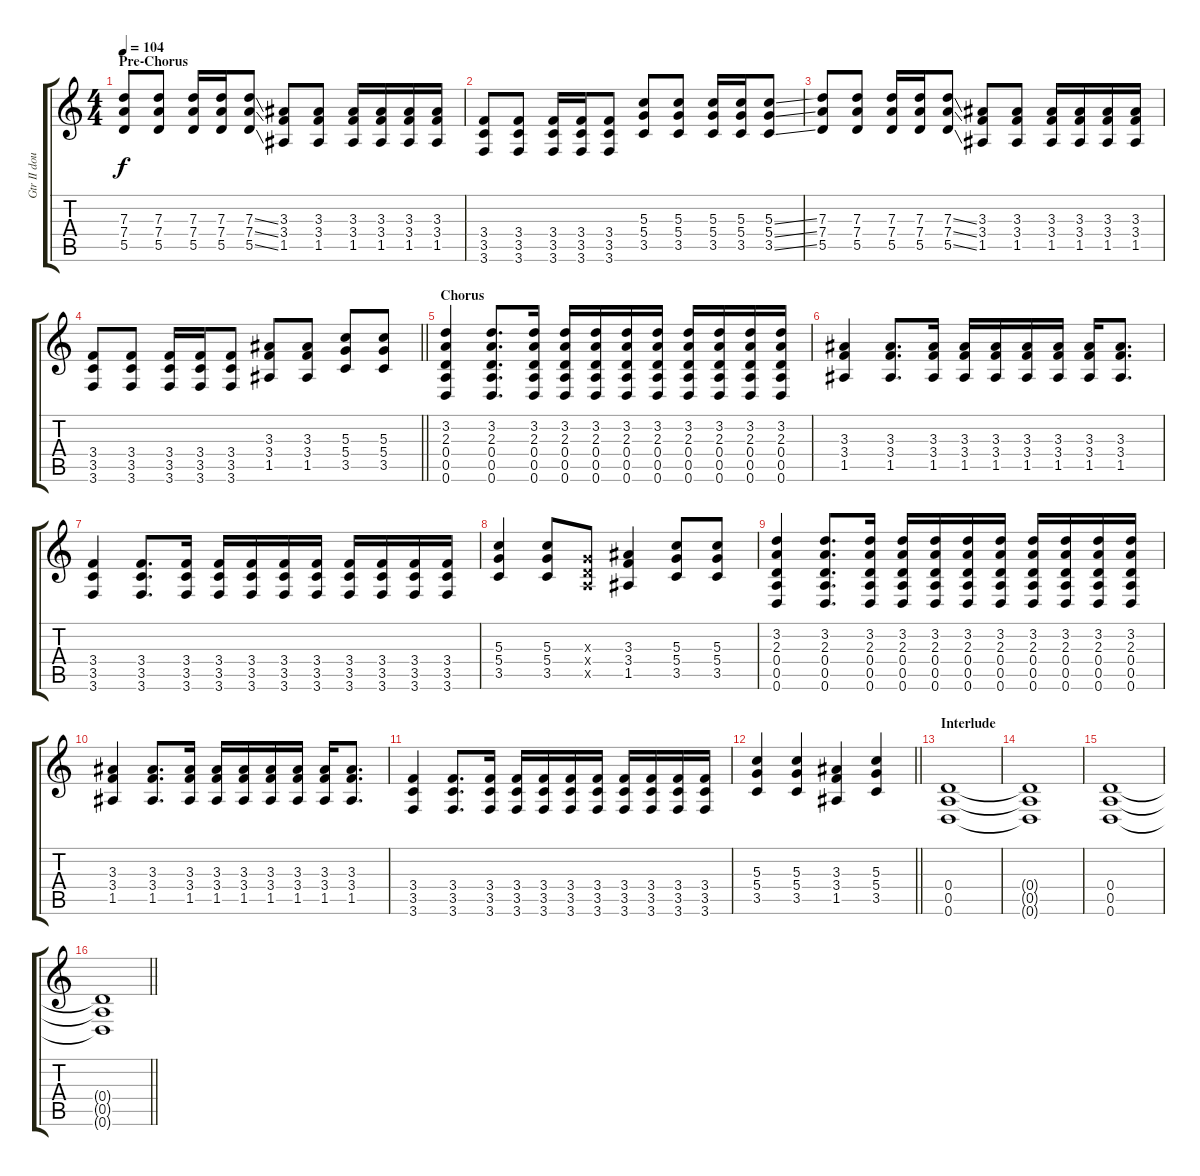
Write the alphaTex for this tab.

\track ("Gtr II doubled" "Gtr II dou") {instrument distortionguitar}
\staff {score tabs}
\tuning (E4 B3 G3 D3 A2 D2) {hide}
\ts (4 4)
\section ("" "Pre-Chorus")
\tempo 104
\clef g2
\ks c
(7.3 7.4 5.5).8{dy f} (7.3 7.4 5.5).8 (7.3 7.4 5.5).16 (7.3 7.4 5.5).16 (7.3{ss} 7.4{ss} 5.5{ss}).8 (3.3 3.4 1.5).8 (3.3 3.4 1.5).8 (3.3 3.4 1.5).16 (3.3 3.4 1.5).16 (3.3 3.4 1.5).16 (3.3 3.4 1.5).16 |
(3.4 3.5 3.6).8 (3.4 3.5 3.6).8 (3.4 3.5 3.6).16 (3.4 3.5 3.6).16 (3.4 3.5 3.6).8 (5.3 5.4 3.5).8 (5.3 5.4 3.5).8 (5.3 5.4 3.5).16 (5.3 5.4 3.5).16 (5.3{ss} 5.4{ss} 3.5{ss}).8 |
(7.3 7.4 5.5).8 (7.3 7.4 5.5).8 (7.3 7.4 5.5).16 (7.3 7.4 5.5).16 (7.3{ss} 7.4{ss} 5.5{ss}).8 (3.3 3.4 1.5).8 (3.3 3.4 1.5).8 (3.3 3.4 1.5).16 (3.3 3.4 1.5).16 (3.3 3.4 1.5).16 (3.3 3.4 1.5).16 |
\barLineRight lightlight
(3.4 3.5 3.6).8 (3.4 3.5 3.6).8 (3.4 3.5 3.6).16 (3.4 3.5 3.6).16 (3.4 3.5 3.6).8 (3.3 3.4 1.5).8 (3.3 3.4 1.5).8 (5.3 5.4 3.5).8 (5.3 5.4 3.5).8 |
\section ("" "Chorus")
(3.2 2.3 0.4 0.5 0.6).4 (3.2 2.3 0.4 0.5 0.6).8{d} (3.2 2.3 0.4 0.5 0.6).16 (3.2 2.3 0.4 0.5 0.6).16 (3.2 2.3 0.4 0.5 0.6).16 (3.2 2.3 0.4 0.5 0.6).16 (3.2 2.3 0.4 0.5 0.6).16 (3.2 2.3 0.4 0.5 0.6).16 (3.2 2.3 0.4 0.5 0.6).16 (3.2 2.3 0.4 0.5 0.6).16 (3.2 2.3 0.4 0.5 0.6).16 |
(3.3 3.4 1.5).4 (3.3 3.4 1.5).8{d} (3.3 3.4 1.5).16 (3.3 3.4 1.5).16 (3.3 3.4 1.5).16 (3.3 3.4 1.5).16 (3.3 3.4 1.5).16 (3.3 3.4 1.5).16 (3.3 3.4 1.5).8{d} |
(3.4 3.5 3.6).4 (3.4 3.5 3.6).8{d} (3.4 3.5 3.6).16 (3.4 3.5 3.6).16 (3.4 3.5 3.6).16 (3.4 3.5 3.6).16 (3.4 3.5 3.6).16 (3.4 3.5 3.6).16 (3.4 3.5 3.6).16 (3.4 3.5 3.6).16 (3.4 3.5 3.6).16 |
(5.3 5.4 3.5).4 (5.3 5.4 3.5).8 (0.3{x} 0.4{x} 0.5{x}).8 (3.3 3.4 1.5).4 (5.3 5.4 3.5).8 (5.3 5.4 3.5).8 |
(3.2 2.3 0.4 0.5 0.6).4 (3.2 2.3 0.4 0.5 0.6).8{d} (3.2 2.3 0.4 0.5 0.6).16 (3.2 2.3 0.4 0.5 0.6).16 (3.2 2.3 0.4 0.5 0.6).16 (3.2 2.3 0.4 0.5 0.6).16 (3.2 2.3 0.4 0.5 0.6).16 (3.2 2.3 0.4 0.5 0.6).16 (3.2 2.3 0.4 0.5 0.6).16 (3.2 2.3 0.4 0.5 0.6).16 (3.2 2.3 0.4 0.5 0.6).16 |
(3.3 3.4 1.5).4 (3.3 3.4 1.5).8{d} (3.3 3.4 1.5).16 (3.3 3.4 1.5).16 (3.3 3.4 1.5).16 (3.3 3.4 1.5).16 (3.3 3.4 1.5).16 (3.3 3.4 1.5).16 (3.3 3.4 1.5).8{d} |
(3.4 3.5 3.6).4 (3.4 3.5 3.6).8{d} (3.4 3.5 3.6).16 (3.4 3.5 3.6).16 (3.4 3.5 3.6).16 (3.4 3.5 3.6).16 (3.4 3.5 3.6).16 (3.4 3.5 3.6).16 (3.4 3.5 3.6).16 (3.4 3.5 3.6).16 (3.4 3.5 3.6).16 |
\barLineRight lightlight
(5.3 5.4 3.5).4 (5.3 5.4 3.5).4 (3.3 3.4 1.5).4 (5.3 5.4 3.5).4 |
\section ("" "Interlude")
(0.4 0.5 0.6).1 |
(0.4{t} 0.5{t} 0.6{t}).1 |
(0.4 0.5 0.6).1 |
\barLineRight lightlight
(0.4{t} 0.5{t} 0.6{t}).1
